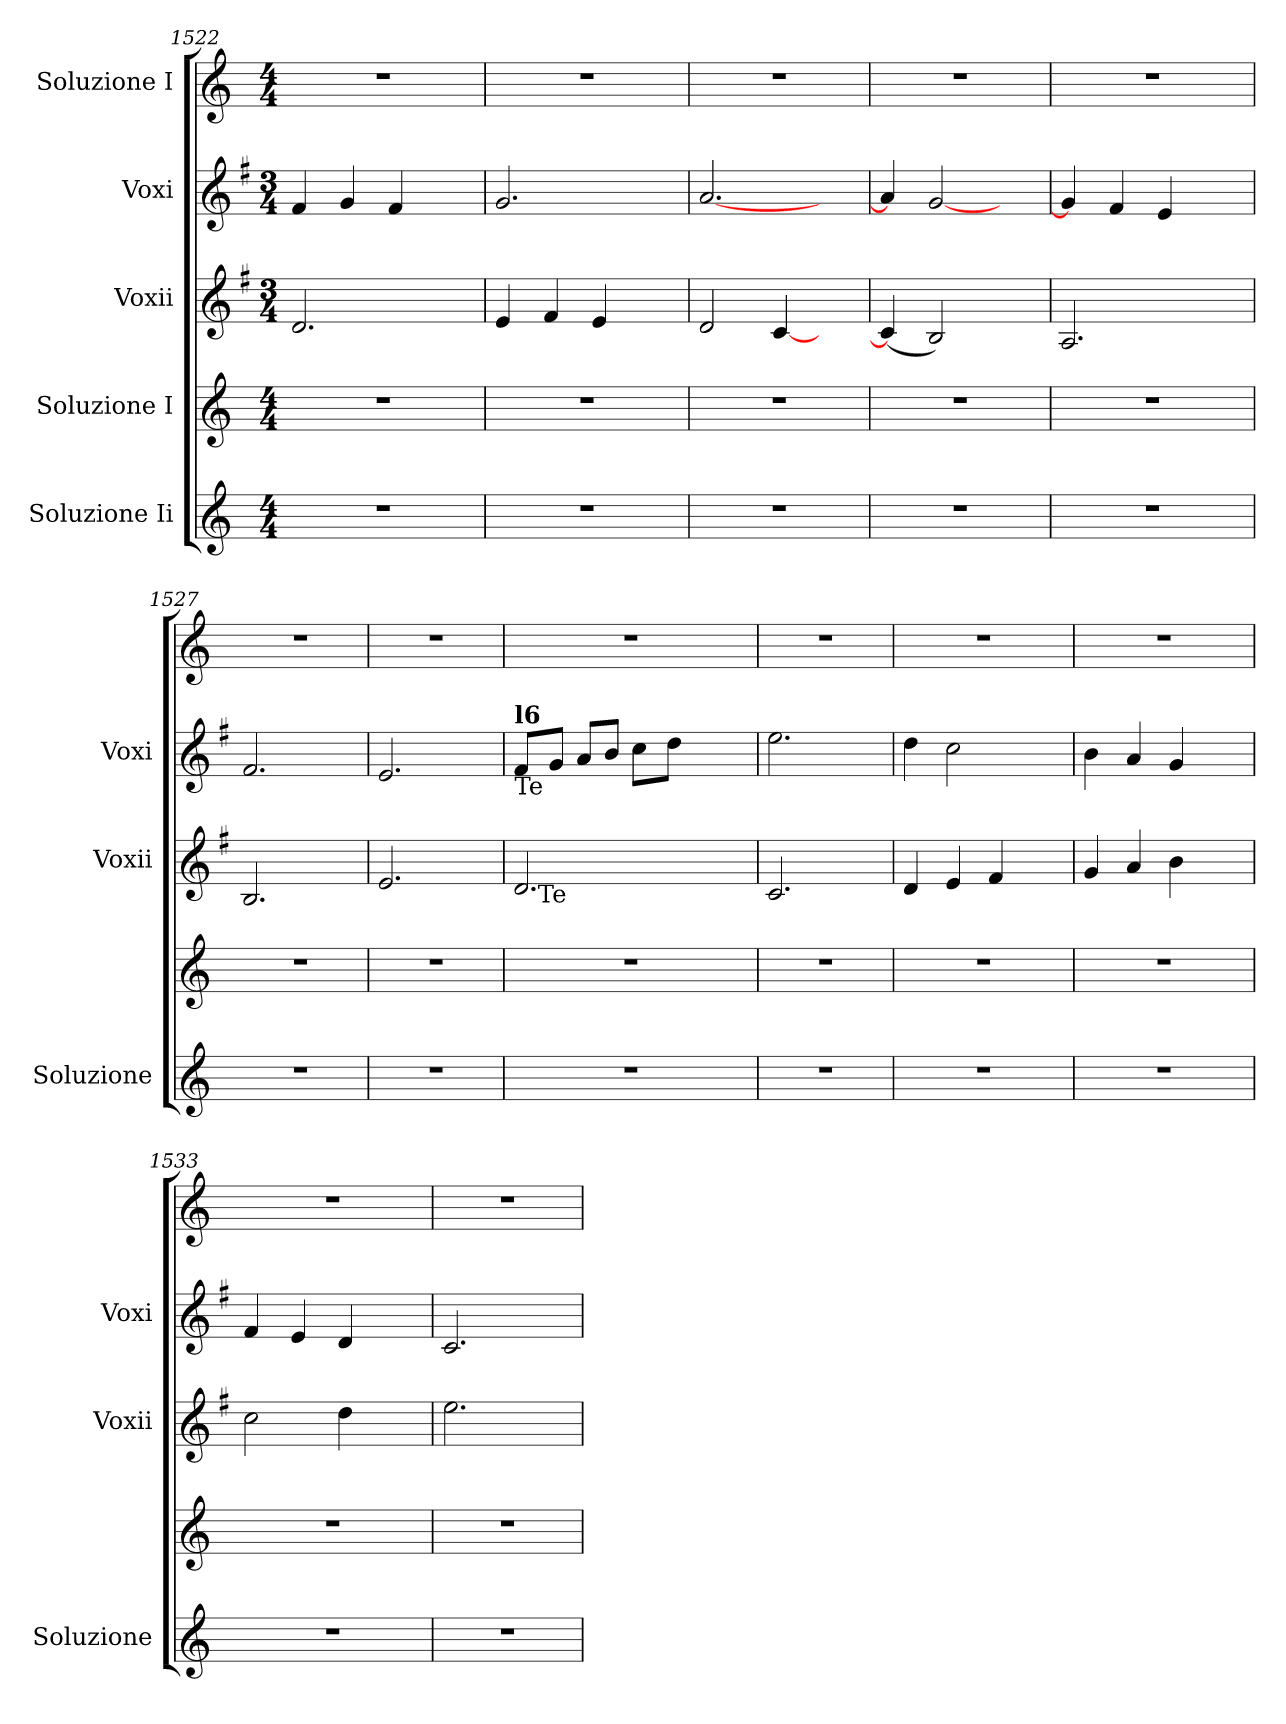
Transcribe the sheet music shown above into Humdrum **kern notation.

**kern	**kern	**kern	**kern	**kern
*part5	*part4	*part3	*part2	*part1
*staff5	*staff4	*staff3	*staff2	*staff1
*I"Soluzione Ii	*I"Soluzione I	*I"Voxii	*I"Voxi	*I"Soluzione I
*I'Soluzione	*	*I'Voxii	*I'Voxi	*
*clefG2	*clefG2	*clefG2	*clefG2	*clefG2
*k[]	*k[]	*k[f#]	*k[f#]	*k[]
*C:	*C:	*G:	*G:	*C:
*M4/4	*M4/4	*M3/4	*M3/4	*M4/4
=1522	=1522	=1522	=1522	=1522
1r	1r	2.d/	4f#/	1r
.	.	.	4g/	.
.	.	.	4f#/	.
.	.	4ryy	4ryy	.
=1523	=1523	=1523	=1523	=1523
1r	1r	4e/	2.g/	1r
.	.	4f#/	.	.
.	.	4e/	.	.
.	.	4ryy	4ryy	.
=1524	=1524	=1524	=1524	=1524
1r	1r	2d/	[<2.a/	1r
.	.	[<4c/	.	.
.	.	4ryy	4ryy	.
=1525	=1525	=1525	=1525	=1525
1r	1r	(4c/]	4a/]	1r
.	.	2B/)	[<2g/	.
.	.	4ryy	4ryy	.
=1526	=1526	=1526	=1526	=1526
1r	1r	2.A/	4g/]	1r
.	.	.	4f#/	.
.	.	.	4e/	.
.	.	4ryy	4ryy	.
=1527	=1527	=1527	=1527	=1527
1r	1r	2.B/	2.f#/	1r
.	.	4ryy	4ryy	.
=1528	=1528	=1528	=1528	=1528
1r	1r	2.e/	2.e/	1r
.	.	4ryy	4ryy	.
!!LO:PB:g=z
=1529	=1529	=1529	=1529	=1529
!	!	!	!LO:TX:a:B:t=l6	!
!	!	!	!LO:TX:b:t=Te	!
*	*	*^	*	*
1r	1r	2.d/	16.ryy	8f#/L	1r
!	!	!	!LO:TX:b:t=Te	!	!
.	.	.	2ryy	.	.
.	.	.	.	8g/J	.
.	.	.	.	8a/L	.
.	.	.	.	8b/J	.
.	.	.	.	8cc\L	.
.	.	.	4ryy	.	.
.	.	.	.	8dd\J	.
.	.	4ryy	.	4ryy	.
.	.	.	8ryy	.	.
.	.	.	32ryy	.	.
*	*	*v	*v	*	*
=1530	=1530	=1530	=1530	=1530
1r	1r	2.c/	2.ee\	1r
.	.	4ryy	4ryy	.
=1531	=1531	=1531	=1531	=1531
1r	1r	4d/	4dd\	1r
.	.	4e/	2cc\	.
.	.	4f#/	.	.
.	.	4ryy	4ryy	.
=1532	=1532	=1532	=1532	=1532
1r	1r	4g/	4b\	1r
.	.	4a/	4a/	.
.	.	4b\	4g/	.
.	.	4ryy	4ryy	.
=1533	=1533	=1533	=1533	=1533
1r	1r	2cc\	4f#/	1r
.	.	.	4e/	.
.	.	4dd\	4d/	.
.	.	4ryy	4ryy	.
=1534	=1534	=1534	=1534	=1534
1r	1r	2.ee\	2.c/	1r
.	.	4ryy	4ryy	.
=	=	=	=	=
*-	*-	*-	*-	*-
